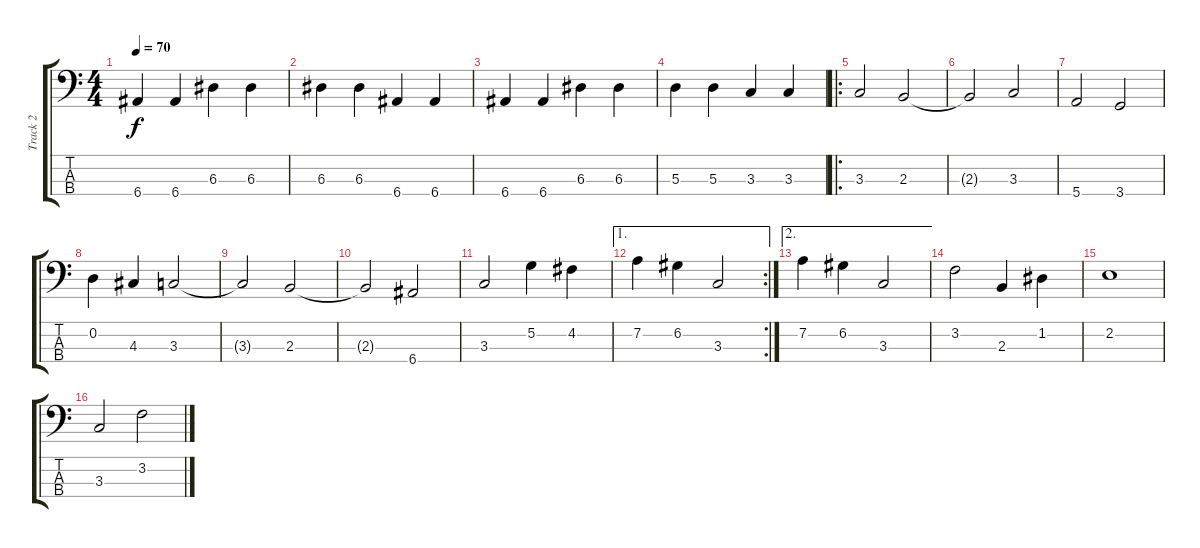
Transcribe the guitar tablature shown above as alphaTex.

\track ("Track 2" "Track 2") {instrument electricbassfinger}
\staff {score tabs}
\tuning (G2 D2 A1 E1) {hide}
\ts (4 4)
\tempo 70
\clef f4
\ks c
6.4.4{dy f} 6.4.4 6.3.4 6.3.4 |
6.3.4 6.3.4 6.4.4 6.4.4 |
6.4.4 6.4.4 6.3.4 6.3.4 |
5.3.4 5.3.4 3.3.4 3.3.4 |
\ro
3.3.2 2.3.2 |
2.3{t}.2 3.3.2 |
5.4.2 3.4.2 |
0.2.4 4.3.4 3.3.2 |
3.3{t}.2 2.3.2 |
2.3{t}.2 6.4.2 |
3.3.2 5.2.4 4.2.4 |
\ae 1
\rc 2
7.2.4 6.2.4 3.3.2 |
\ae 2
7.2.4 6.2.4 3.3.2 |
3.2.2 2.3.4 1.2.4 |
2.2.1 |
3.3.2 3.2.2
